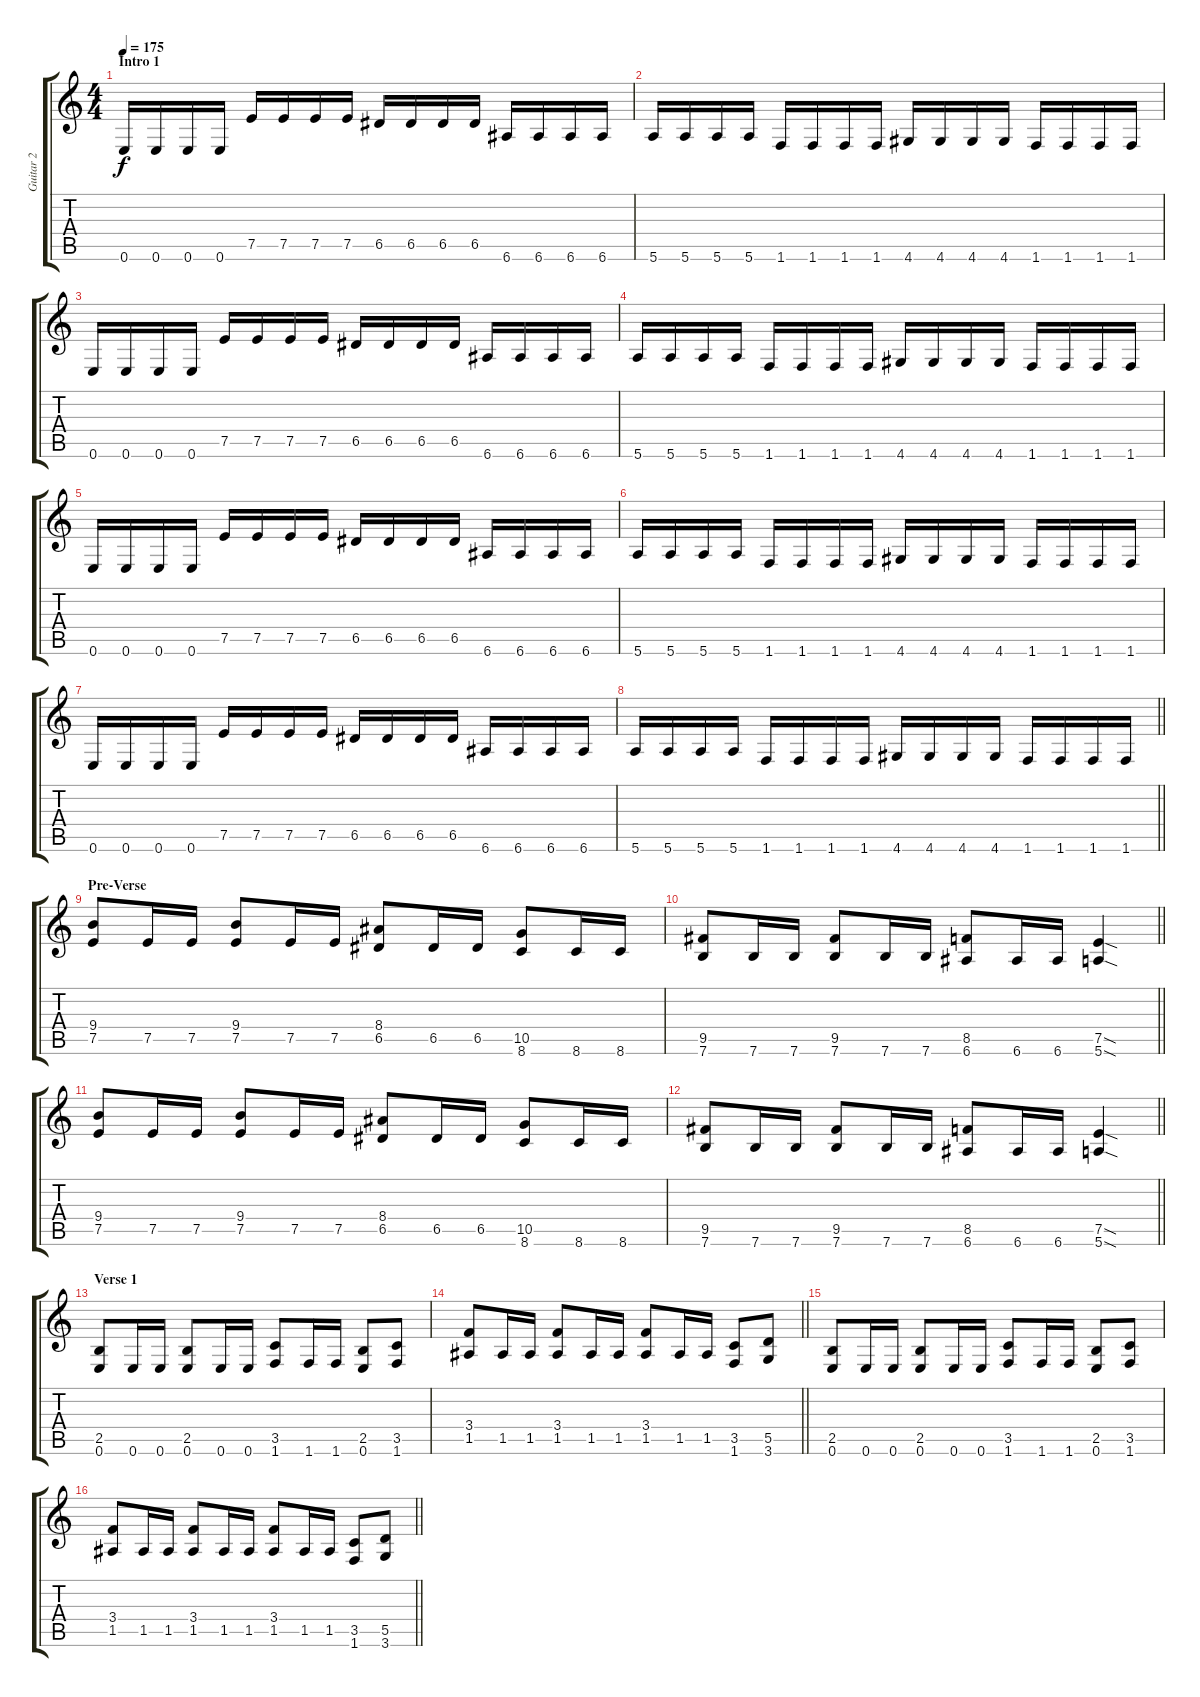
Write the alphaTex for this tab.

\track ("Guitar 2" "Guitar 2") {instrument distortionguitar}
\staff {score tabs}
\tuning (E4 B3 G3 D3 A2 E2) {hide}
\ts (4 4)
\section ("" "Intro 1")
\tempo 175
\clef g2
\ks c
0.6.16{dy f} 0.6.16 0.6.16 0.6.16 7.5.16 7.5.16 7.5.16 7.5.16 6.5.16 6.5.16 6.5.16 6.5.16 6.6.16 6.6.16 6.6.16 6.6.16 |
5.6.16 5.6.16 5.6.16 5.6.16 1.6.16 1.6.16 1.6.16 1.6.16 4.6.16 4.6.16 4.6.16 4.6.16 1.6.16 1.6.16 1.6.16 1.6.16 |
0.6.16 0.6.16 0.6.16 0.6.16 7.5.16 7.5.16 7.5.16 7.5.16 6.5.16 6.5.16 6.5.16 6.5.16 6.6.16 6.6.16 6.6.16 6.6.16 |
5.6.16 5.6.16 5.6.16 5.6.16 1.6.16 1.6.16 1.6.16 1.6.16 4.6.16 4.6.16 4.6.16 4.6.16 1.6.16 1.6.16 1.6.16 1.6.16 |
0.6.16 0.6.16 0.6.16 0.6.16 7.5.16 7.5.16 7.5.16 7.5.16 6.5.16 6.5.16 6.5.16 6.5.16 6.6.16 6.6.16 6.6.16 6.6.16 |
5.6.16 5.6.16 5.6.16 5.6.16 1.6.16 1.6.16 1.6.16 1.6.16 4.6.16 4.6.16 4.6.16 4.6.16 1.6.16 1.6.16 1.6.16 1.6.16 |
0.6.16 0.6.16 0.6.16 0.6.16 7.5.16 7.5.16 7.5.16 7.5.16 6.5.16 6.5.16 6.5.16 6.5.16 6.6.16 6.6.16 6.6.16 6.6.16 |
\barLineRight lightlight
5.6.16 5.6.16 5.6.16 5.6.16 1.6.16 1.6.16 1.6.16 1.6.16 4.6.16 4.6.16 4.6.16 4.6.16 1.6.16 1.6.16 1.6.16 1.6.16 |
\section ("" "Pre-Verse")
(9.4 7.5).8 7.5.16 7.5.16 (9.4 7.5).8 7.5.16 7.5.16 (8.4 6.5).8 6.5.16 6.5.16 (10.5 8.6).8 8.6.16 8.6.16 |
\barLineRight lightlight
(9.5 7.6).8 7.6.16 7.6.16 (9.5 7.6).8 7.6.16 7.6.16 (8.5 6.6).8 6.6.16 6.6.16 (7.5{sod} 5.6{sod}).4 |
(9.4 7.5).8 7.5.16 7.5.16 (9.4 7.5).8 7.5.16 7.5.16 (8.4 6.5).8 6.5.16 6.5.16 (10.5 8.6).8 8.6.16 8.6.16 |
\barLineRight lightlight
(9.5 7.6).8 7.6.16 7.6.16 (9.5 7.6).8 7.6.16 7.6.16 (8.5 6.6).8 6.6.16 6.6.16 (7.5{sod} 5.6{sod}).4 |
\section ("" "Verse 1")
(2.5 0.6).8 0.6.16 0.6.16 (2.5 0.6).8 0.6.16 0.6.16 (3.5 1.6).8 1.6.16 1.6.16 (2.5 0.6).8 (3.5 1.6).8 |
\barLineRight lightlight
(3.4 1.5).8 1.5.16 1.5.16 (3.4 1.5).8 1.5.16 1.5.16 (3.4 1.5).8 1.5.16 1.5.16 (3.5 1.6).8 (5.5 3.6).8 |
(2.5 0.6).8 0.6.16 0.6.16 (2.5 0.6).8 0.6.16 0.6.16 (3.5 1.6).8 1.6.16 1.6.16 (2.5 0.6).8 (3.5 1.6).8 |
\barLineRight lightlight
(3.4 1.5).8 1.5.16 1.5.16 (3.4 1.5).8 1.5.16 1.5.16 (3.4 1.5).8 1.5.16 1.5.16 (3.5 1.6).8 (5.5 3.6).8
